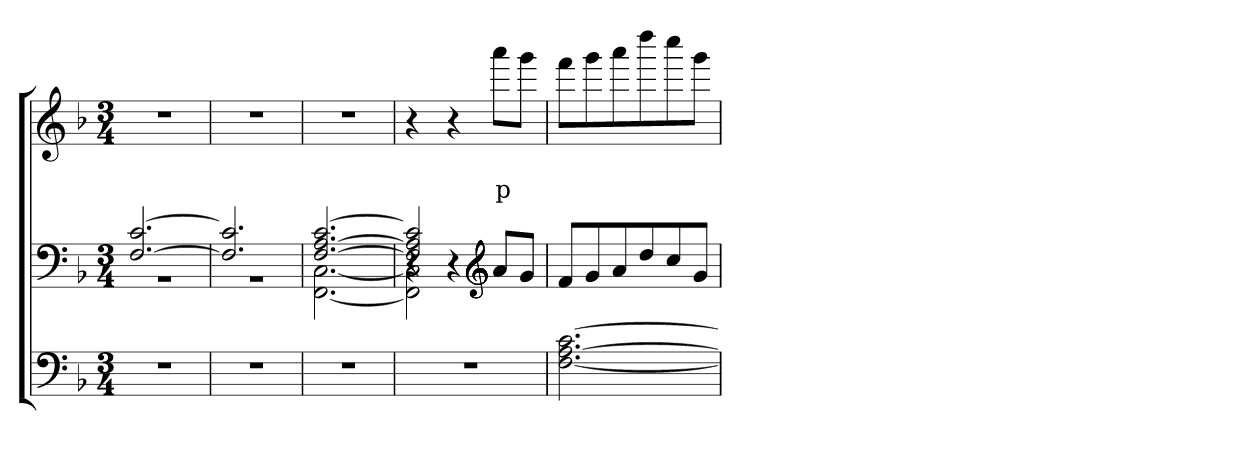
**kern	**kern	**kern	**text	**text
*part3	*part2	*part1	*part1	*part1
*staff3	*staff2	*staff1	*staff1	*staff1
*clefF4	*clefF4	*clefG2	*	*
*k[b-]	*k[b-]	*k[b-]	*	*
*M3/4	*M3/4	*M3/4	*	*
=1	=1	=1	=1	=1
*	*^	*	*	*
2.r	[2.c/ [2.F	2.r	2.r	.	p
=2	=2	=2	=2	=2	=2
2.r	2.c/] 2.F]	2.r	2.r	.	.
=3	=3	=3	=3	=3	=3
2.r	[2.c [2.A [2.F	[2.C [2.FF	2.r	.	.
=4	=4	=4	=4	=4	=4
*	*	*^	*	*	*
2.r	2c] 2A] 2F]	4r	2C] 2FF\]	4r	.	.
.	.	4r	.	4r	.	.
*	*clefG2	*	*	*	*	*
.	4ryy	8aL	4ryy	8aaaL	.	p
.	.	8gJ	.	8gggJ	.	.
*	*v	*v	*v	*	*	*
=5	=5	=5	=5	=5
[2.c [2.A [2.F	8fL	8fffL	.	.
.	8g	8ggg	.	.
.	8a	8aaa	.	.
.	8dd	8dddd	.	.
.	8cc	8cccc	.	.
.	8gJ	8gggJ	.	.
=	=	=	=	=
*-	*-	*-	*-	*-
